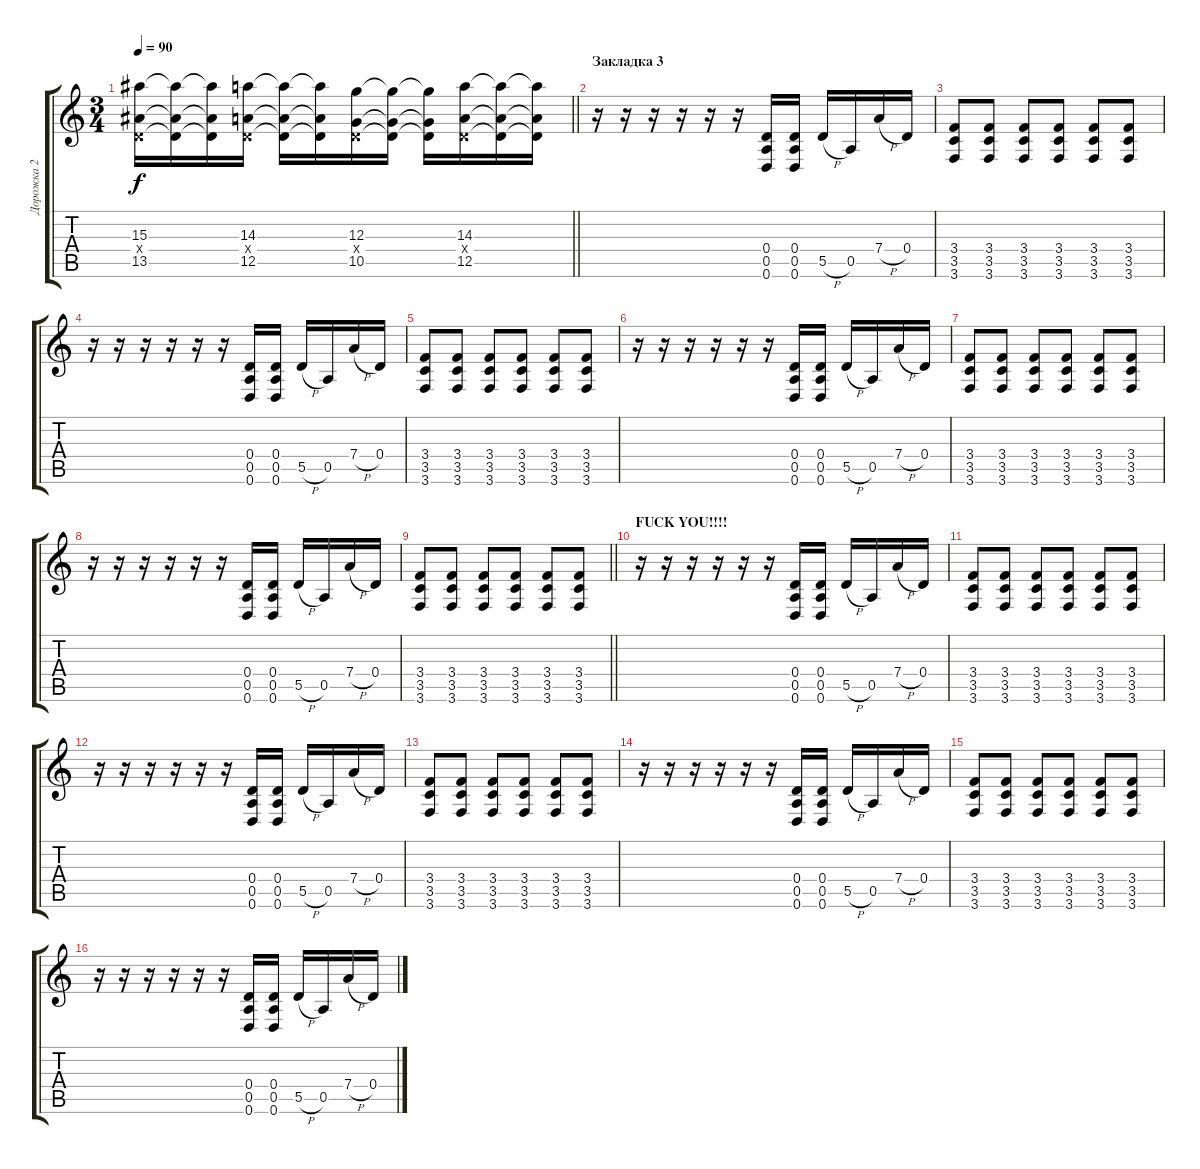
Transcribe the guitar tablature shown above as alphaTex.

\track ("Дорожка 2" "Дорожка 2") {instrument distortionguitar}
\staff {score tabs}
\tuning (E4 B3 G3 D3 A2 D2) {hide}
\ts (3 4)
\tempo 90
\clef g2
\barLineRight lightlight
\ks c
(15.3 0.4{x} 13.5).16{dy f} (15.3{t} 0.4{t} 13.5{t}).16 (15.3{t} 0.4{t} 13.5{t}).16 (14.3 0.4{x} 12.5).16 (14.3{t} 0.4{t} 12.5{t}).16 (14.3{t} 0.4{t} 12.5{t}).16 (12.3 0.4{x} 10.5).16 (12.3{t} 0.4{t} 10.5{t}).16 (12.3{t} 0.4{t} 10.5{t}).16 (14.3 0.4{x} 12.5).16 (14.3{t} 0.4{t} 12.5{t}).16 (14.3{t} 0.4{t} 12.5{t}).16 |
\section ("" "Закладка 3")
r.16 r.16 r.16 r.16 r.16 r.16 (0.4 0.5 0.6).16 (0.4 0.5 0.6).16 5.5{h}.16 0.5.16 7.4{h}.16 0.4.16 |
(3.4 3.5 3.6).8 (3.4 3.5 3.6).8 (3.4 3.5 3.6).8 (3.4 3.5 3.6).8 (3.4 3.5 3.6).8 (3.4 3.5 3.6).8 |
r.16 r.16 r.16 r.16 r.16 r.16 (0.4 0.5 0.6).16 (0.4 0.5 0.6).16 5.5{h}.16 0.5.16 7.4{h}.16 0.4.16 |
(3.4 3.5 3.6).8 (3.4 3.5 3.6).8 (3.4 3.5 3.6).8 (3.4 3.5 3.6).8 (3.4 3.5 3.6).8 (3.4 3.5 3.6).8 |
r.16 r.16 r.16 r.16 r.16 r.16 (0.4 0.5 0.6).16 (0.4 0.5 0.6).16 5.5{h}.16 0.5.16 7.4{h}.16 0.4.16 |
(3.4 3.5 3.6).8 (3.4 3.5 3.6).8 (3.4 3.5 3.6).8 (3.4 3.5 3.6).8 (3.4 3.5 3.6).8 (3.4 3.5 3.6).8 |
r.16 r.16 r.16 r.16 r.16 r.16 (0.4 0.5 0.6).16 (0.4 0.5 0.6).16 5.5{h}.16 0.5.16 7.4{h}.16 0.4.16 |
\barLineRight lightlight
(3.4 3.5 3.6).8 (3.4 3.5 3.6).8 (3.4 3.5 3.6).8 (3.4 3.5 3.6).8 (3.4 3.5 3.6).8 (3.4 3.5 3.6).8 |
\section ("" "FUCK YOU!!!!")
r.16 r.16 r.16 r.16 r.16 r.16 (0.4 0.5 0.6).16 (0.4 0.5 0.6).16 5.5{h}.16 0.5.16 7.4{h}.16 0.4.16 |
(3.4 3.5 3.6).8 (3.4 3.5 3.6).8 (3.4 3.5 3.6).8 (3.4 3.5 3.6).8 (3.4 3.5 3.6).8 (3.4 3.5 3.6).8 |
r.16 r.16 r.16 r.16 r.16 r.16 (0.4 0.5 0.6).16 (0.4 0.5 0.6).16 5.5{h}.16 0.5.16 7.4{h}.16 0.4.16 |
(3.4 3.5 3.6).8 (3.4 3.5 3.6).8 (3.4 3.5 3.6).8 (3.4 3.5 3.6).8 (3.4 3.5 3.6).8 (3.4 3.5 3.6).8 |
r.16 r.16 r.16 r.16 r.16 r.16 (0.4 0.5 0.6).16 (0.4 0.5 0.6).16 5.5{h}.16 0.5.16 7.4{h}.16 0.4.16 |
(3.4 3.5 3.6).8 (3.4 3.5 3.6).8 (3.4 3.5 3.6).8 (3.4 3.5 3.6).8 (3.4 3.5 3.6).8 (3.4 3.5 3.6).8 |
r.16 r.16 r.16 r.16 r.16 r.16 (0.4 0.5 0.6).16 (0.4 0.5 0.6).16 5.5{h}.16 0.5.16 7.4{h}.16 0.4.16
